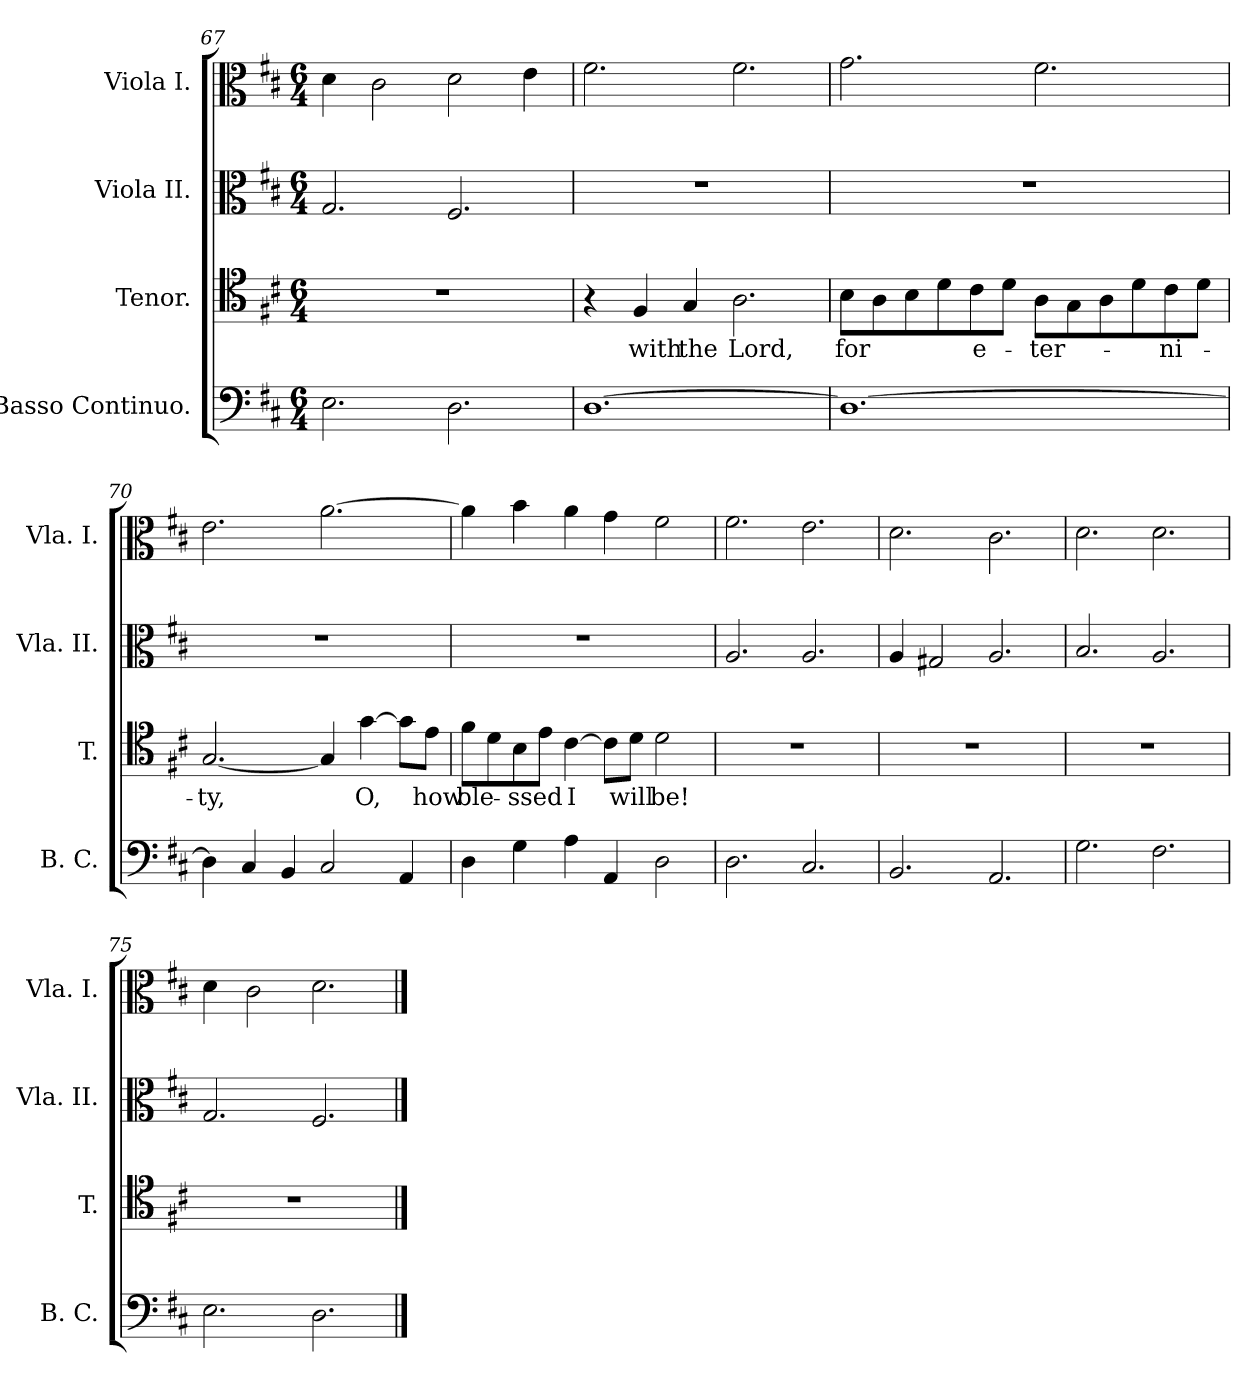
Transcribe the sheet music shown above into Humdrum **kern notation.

**kern	**kern	**text	**kern	**kern
*part4	*part3	*part3	*part2	*part1
*staff4	*staff3	*staff3	*staff2	*staff1
*I"Basso Continuo.	*I"Tenor.	*	*I"Viola II.	*I"Viola I.
*I'B. C.	*I'T.	*	*I'Vla. II.	*I'Vla. I.
*clefF4	*clefC4	*	*clefC3	*clefC3
*k[f#c#]	*k[f#c#]	*	*k[f#c#]	*k[f#c#]
*M6/4	*M6/4	*	*M6/4	*M6/4
=67	=67	=67	=67	=67
2.E\	1.r	.	2.G/	4d\
.	.	.	.	2c#\
2.D\	.	.	2.F#/	2d\
.	.	.	.	4e\
=68	=68	=68	=68	=68
[1.D	4r	.	1.r	2.f#\
!	!	!LO:LY:b	!	!
.	4F#/	with	.	.
!	!	!LO:LY:b	!	!
.	4G/	the	.	.
!	!	!LO:LY:b	!	!
.	2.A\	Lord,	.	2.f#\
=69	=69	=69	=69	=69
!	!	!LO:LY:b	!	!
1.D_	8B\L	for	1.r	2.g\
.	8A\	.	.	.
.	8B\	.	.	.
.	8d\	.	.	.
!	!	!LO:LY:b	!	!
.	8c#\	e-	.	.
.	8d\J	.	.	.
!	!	!LO:LY:b	!	!
.	8A\L	-ter-	.	2.f#\
.	8G\	.	.	.
.	8A\	.	.	.
.	8d\	.	.	.
!	!	!LO:LY:b	!	!
.	8c#\	-ni-	.	.
.	8d\J	.	.	.
=70	=70	=70	=70	=70
!	!	!LO:LY:b	!	!
4D\]	[2.G/	-ty,	1.r	2.e\
4C#/	.	.	.	.
4BB/	.	.	.	.
2C#/	4G/]	.	.	[2.a\
!	!	!LO:LY:b	!	!
.	[4g\	O,	.	.
4AA/	8g\L]	.	.	.
!	!	!LO:LY:b	!	!
.	8e\J	how	.	.
=71	=71	=71	=71	=71
!	!	!LO:LY:b	!	!
4D\	8f#\L	ble-	1.r	4a\]
.	8d\	.	.	.
!	!	!LO:LY:b	!	!
4G\	8B\	-ssed	.	4b\
.	8e\J	.	.	.
!	!	!LO:LY:b	!	!
4A\	[4c#\	I	.	4a\
4AA/	8c#\L]	.	.	4g\
!	!	!LO:LY:b	!	!
.	8d\J	will	.	.
!	!	!LO:LY:b	!	!
2D\	2d\	be!	.	2f#\
=72	=72	=72	=72	=72
2.D\	1.r	.	2.A/	2.f#\
2.C#/	.	.	2.A/	2.e\
=73	=73	=73	=73	=73
2.BB/	1.r	.	4A/	2.d\
.	.	.	2G#X/	.
2.AA/	.	.	2.A/	2.c#\
=74	=74	=74	=74	=74
2.G\	1.r	.	2.B/	2.d\
2.F#\	.	.	2.A/	2.d\
=75	=75	=75	=75	=75
2.E\	1.r	.	2.G/	4d\
.	.	.	.	2c#\
2.D\	.	.	2.F#/	2.d\
==	==	==	==	==
*-	*-	*-	*-	*-
